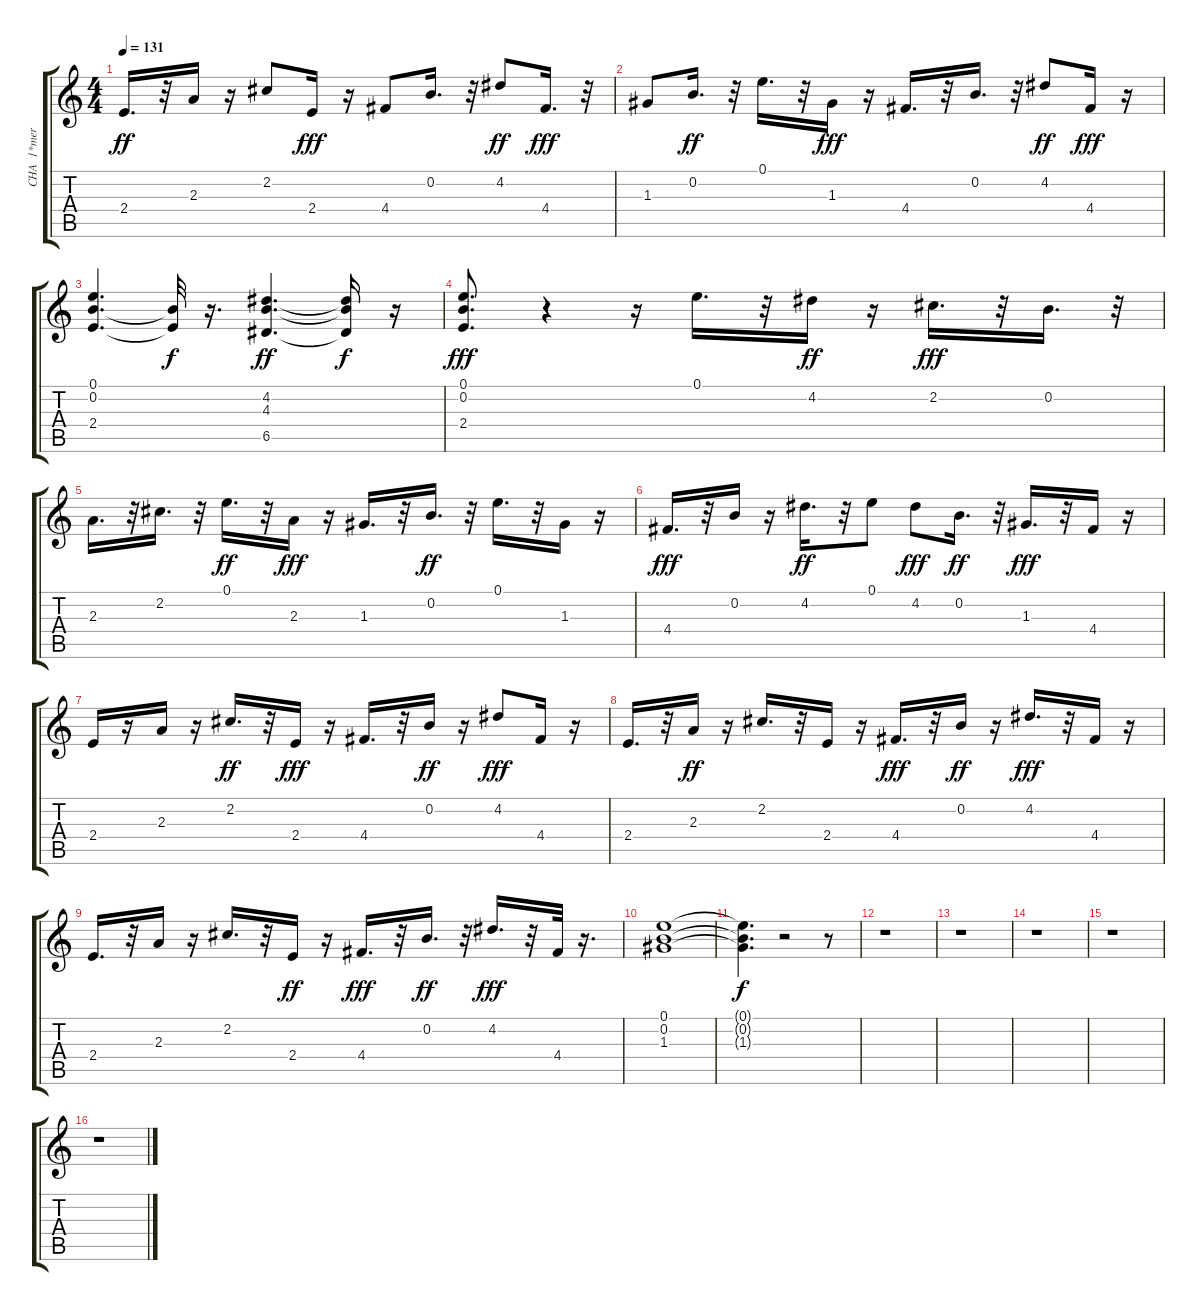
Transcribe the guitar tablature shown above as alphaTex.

\track ("CHA  1*merged" "CHA  1*mer") {instrument acousticguitarsteel}
\staff {score tabs}
\tuning (E4 B3 G3 D3 A2 E2) {hide}
\ts (4 4)
\tempo 131
\clef g2
\ks c
2.4.16{d dy ff} r.32 2.3.16 r.16 2.2.8 2.4.16{dy fff} r.16 4.4.8 0.2.16{d} r.32 4.2.8{dy ff} 4.4.16{d dy fff} r.32 |
1.3.8 0.2.16{d dy ff} r.32 0.1.16{d} r.32 1.3.16{dy fff} r.16 4.4.16{d} r.32 0.2.16{d} r.32 4.2.8{dy ff} 4.4.16{dy fff} r.16 |
(0.1 0.2 2.4).4{d} (0.2{t} 2.4{t}).32{dy f} r.16{d} (4.2 4.3 6.5).4{d dy ff} (4.2{t} 4.3{t} 6.5{t}).16{dy f} r.16 |
(0.1 0.2 2.4).8{d dy fff} r.4 r.16 0.1.16{d} r.32 4.2.16{dy ff} r.16 2.2.16{d dy fff} r.32 0.2.16{d} r.32 |
2.3.16{d} r.32 2.2.16{d} r.32 0.1.16{d dy ff} r.32 2.3.16{dy fff} r.16 1.3.16{d} r.32 0.2.16{d dy ff} r.32 0.1.16{d} r.32 1.3.16 r.16 |
4.4.16{d dy fff} r.32 0.2.16 r.16 4.2.16{d dy ff} r.32 0.1.8 4.2.8{dy fff} 0.2.16{d dy ff} r.32 1.3.16{d dy fff} r.32 4.4.16 r.16 |
2.4.16 r.16 2.3.16 r.16 2.2.16{d dy ff} r.32 2.4.16{dy fff} r.16 4.4.16{d} r.32 0.2.16{dy ff} r.16 4.2.8{dy fff} 4.4.16 r.16 |
2.4.16{d} r.32 2.3.16{dy ff} r.16 2.2.16{d} r.32 2.4.16 r.16 4.4.16{d dy fff} r.32 0.2.16{dy ff} r.16 4.2.16{d dy fff} r.32 4.4.16 r.16 |
2.4.16{d} r.32 2.3.16 r.16 2.2.16{d} r.32 2.4.16{dy ff} r.16 4.4.16{d dy fff} r.32 0.2.16{d dy ff} r.32 4.2.16{d dy fff} r.32 4.4.32 r.16{d} |
(0.1 0.2 1.3).1 |
(0.1{t} 0.2{t} 1.3{t}).4{d dy f} r.2 r.8 |
r.1 |
r.1 |
r.1 |
r.1 |
r.1
